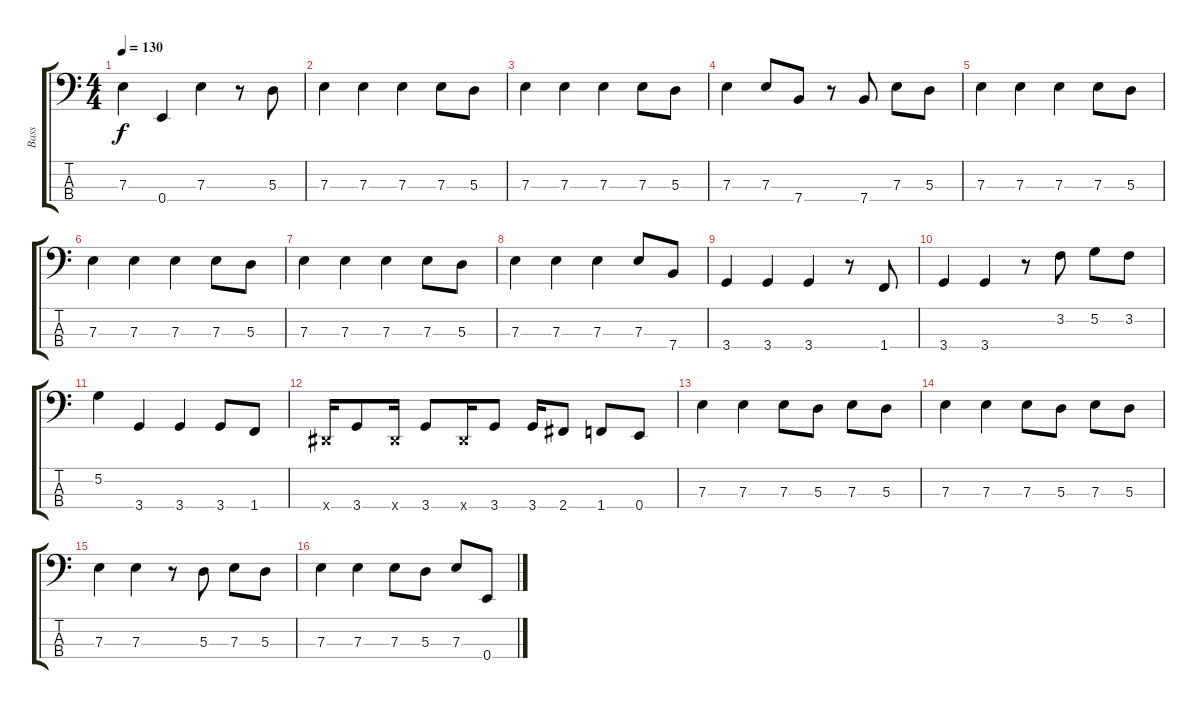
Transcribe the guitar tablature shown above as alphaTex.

\track ("Bass" "Bass") {instrument slapbass1}
\staff {score tabs}
\tuning (G2 D2 A1 E1) {hide}
\ts (4 4)
\tempo 130
\clef f4
\ks c
7.3.4{dy f} 0.4.4 7.3.4 r.8 5.3.8 |
7.3.4 7.3.4 7.3.4 7.3.8 5.3.8 |
7.3.4 7.3.4 7.3.4 7.3.8 5.3.8 |
7.3.4 7.3.8 7.4.8 r.8 7.4.8 7.3.8 5.3.8 |
7.3.4 7.3.4 7.3.4 7.3.8 5.3.8 |
7.3.4 7.3.4 7.3.4 7.3.8 5.3.8 |
7.3.4 7.3.4 7.3.4 7.3.8 5.3.8 |
7.3.4 7.3.4 7.3.4 7.3.8 7.4.8 |
3.4.4 3.4.4 3.4.4 r.8 1.4.8 |
3.4.4 3.4.4 r.8 3.2.8 5.2.8 3.2.8 |
5.2.4 3.4.4 3.4.4 3.4.8 1.4.8 |
-1.4{x}.16 3.4.8 -1.4{x}.16 3.4.8 -1.4{x}.16 3.4.8 3.4.16 2.4.8 1.4.8 0.4.8 |
7.3.4 7.3.4 7.3.8 5.3.8 7.3.8 5.3.8 |
7.3.4 7.3.4 7.3.8 5.3.8 7.3.8 5.3.8 |
7.3.4 7.3.4 r.8 5.3.8 7.3.8 5.3.8 |
7.3.4 7.3.4 7.3.8 5.3.8 7.3.8 0.4.8
